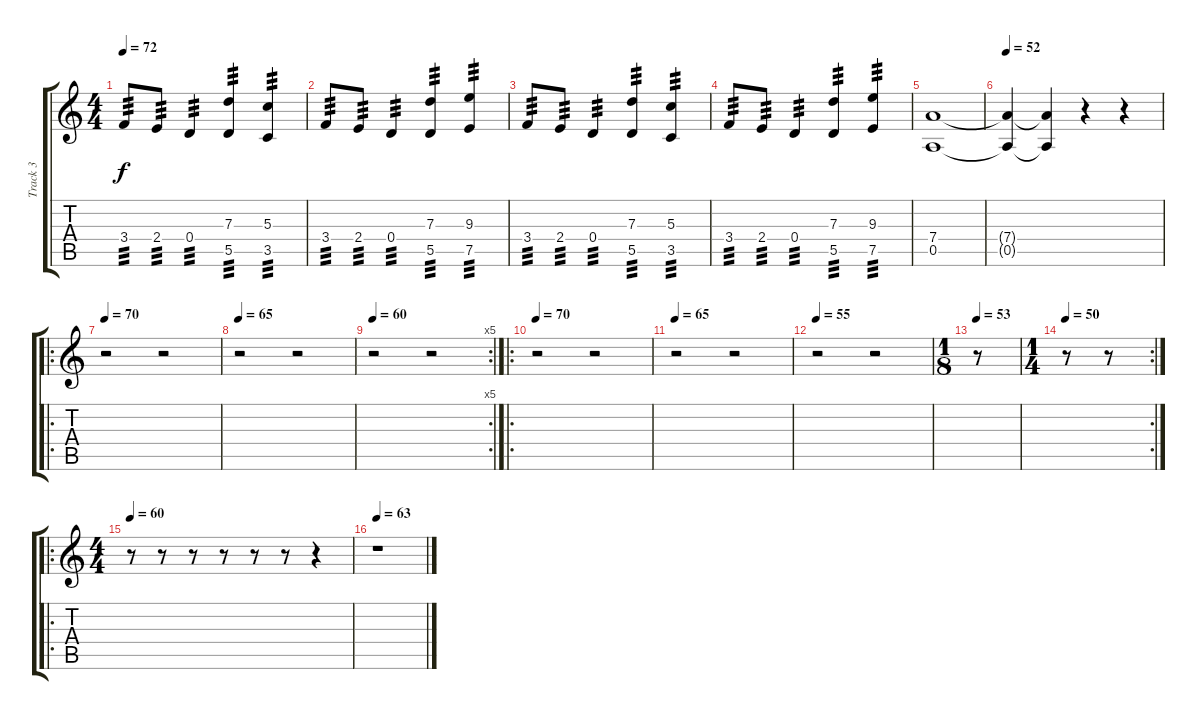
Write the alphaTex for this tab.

\track ("Track 3" "Track 3") {instrument overdrivenguitar}
\staff {score tabs}
\tuning (E4 B3 G3 D3 A2 E2) {hide}
\ts (4 4)
\tempo 72
\clef g2
\ks c
3.4.8{tp 3 dy f} 2.4.8{tp 3} 0.4.4{tp 3} (7.3 5.5).4{tp 3} (5.3 3.5).4{tp 3} |
3.4.8{tp 3} 2.4.8{tp 3} 0.4.4{tp 3} (7.3 5.5).4{tp 3} (9.3 7.5).4{tp 3} |
3.4.8{tp 3} 2.4.8{tp 3} 0.4.4{tp 3} (7.3 5.5).4{tp 3} (5.3 3.5).4{tp 3} |
3.4.8{tp 3} 2.4.8{tp 3} 0.4.4{tp 3} (7.3 5.5).4{tp 3} (9.3 7.5).4{tp 3} |
(7.4 0.5).1 |
\tempo 52
(7.4{t} 0.5{t}).4 (7.4{t} 0.5{t}).4 r.4 r.4 |
\ro
\tempo 70
r.2 r.2 |
\tempo 65
r.2 r.2 |
\rc 5
\tempo 60
r.2 r.2 |
\ro
\tempo 70
r.2 r.2 |
\tempo 65
r.2 r.2 |
\tempo 55
r.2 r.2 |
\ts (1 8)
\tempo 53
r.8 |
\rc 2
\ts (1 4)
\tempo 50
r.8 r.8 |
\ro
\ts (4 4)
\tempo 60
r.8 r.8 r.8 r.8 r.8 r.8 r.4 |
\tempo 63
r.1
